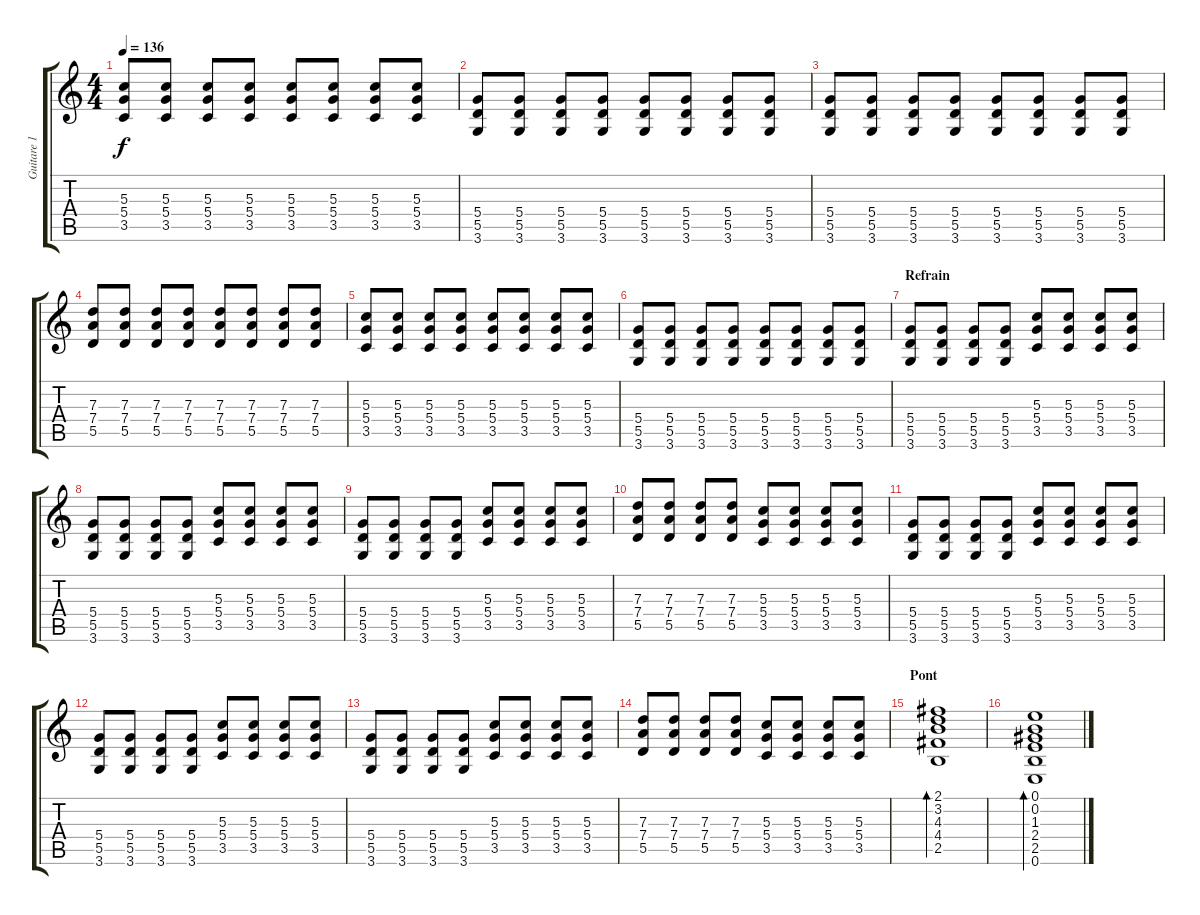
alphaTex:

\track ("Guitare 1" "Guitare 1") {instrument electricguitarmuted}
\staff {score tabs}
\tuning (E4 B3 G3 D3 A2 E2) {hide}
\ts (4 4)
\tempo 136
\clef g2
\ks c
(5.3 5.4 3.5).8{dy f} (5.3 5.4 3.5).8 (5.3 5.4 3.5).8 (5.3 5.4 3.5).8 (5.3 5.4 3.5).8 (5.3 5.4 3.5).8 (5.3 5.4 3.5).8 (5.3 5.4 3.5).8 |
(5.4 5.5 3.6).8 (5.4 5.5 3.6).8 (5.4 5.5 3.6).8 (5.4 5.5 3.6).8 (5.4 5.5 3.6).8 (5.4 5.5 3.6).8 (5.4 5.5 3.6).8 (5.4 5.5 3.6).8 |
(5.4 5.5 3.6).8 (5.4 5.5 3.6).8 (5.4 5.5 3.6).8 (5.4 5.5 3.6).8 (5.4 5.5 3.6).8 (5.4 5.5 3.6).8 (5.4 5.5 3.6).8 (5.4 5.5 3.6).8 |
(7.3 7.4 5.5).8 (7.3 7.4 5.5).8 (7.3 7.4 5.5).8 (7.3 7.4 5.5).8 (7.3 7.4 5.5).8 (7.3 7.4 5.5).8 (7.3 7.4 5.5).8 (7.3 7.4 5.5).8 |
(5.3 5.4 3.5).8 (5.3 5.4 3.5).8 (5.3 5.4 3.5).8 (5.3 5.4 3.5).8 (5.3 5.4 3.5).8 (5.3 5.4 3.5).8 (5.3 5.4 3.5).8 (5.3 5.4 3.5).8 |
(5.4 5.5 3.6).8 (5.4 5.5 3.6).8 (5.4 5.5 3.6).8 (5.4 5.5 3.6).8 (5.4 5.5 3.6).8 (5.4 5.5 3.6).8 (5.4 5.5 3.6).8 (5.4 5.5 3.6).8 |
\section ("" "Refrain")
(5.4 5.5 3.6).8{instrument overdrivenguitar} (5.4 5.5 3.6).8 (5.4 5.5 3.6).8 (5.4 5.5 3.6).8 (5.3 5.4 3.5).8 (5.3 5.4 3.5).8 (5.3 5.4 3.5).8 (5.3 5.4 3.5).8 |
(5.4 5.5 3.6).8 (5.4 5.5 3.6).8 (5.4 5.5 3.6).8 (5.4 5.5 3.6).8 (5.3 5.4 3.5).8 (5.3 5.4 3.5).8 (5.3 5.4 3.5).8 (5.3 5.4 3.5).8 |
(5.4 5.5 3.6).8 (5.4 5.5 3.6).8 (5.4 5.5 3.6).8 (5.4 5.5 3.6).8 (5.3 5.4 3.5).8 (5.3 5.4 3.5).8 (5.3 5.4 3.5).8 (5.3 5.4 3.5).8 |
(7.3 7.4 5.5).8 (7.3 7.4 5.5).8 (7.3 7.4 5.5).8 (7.3 7.4 5.5).8 (5.3 5.4 3.5).8 (5.3 5.4 3.5).8 (5.3 5.4 3.5).8 (5.3 5.4 3.5).8 |
(5.4 5.5 3.6).8{instrument overdrivenguitar} (5.4 5.5 3.6).8 (5.4 5.5 3.6).8 (5.4 5.5 3.6).8 (5.3 5.4 3.5).8 (5.3 5.4 3.5).8 (5.3 5.4 3.5).8 (5.3 5.4 3.5).8 |
(5.4 5.5 3.6).8 (5.4 5.5 3.6).8 (5.4 5.5 3.6).8 (5.4 5.5 3.6).8 (5.3 5.4 3.5).8 (5.3 5.4 3.5).8 (5.3 5.4 3.5).8 (5.3 5.4 3.5).8 |
(5.4 5.5 3.6).8 (5.4 5.5 3.6).8 (5.4 5.5 3.6).8 (5.4 5.5 3.6).8 (5.3 5.4 3.5).8 (5.3 5.4 3.5).8 (5.3 5.4 3.5).8 (5.3 5.4 3.5).8 |
(7.3 7.4 5.5).8 (7.3 7.4 5.5).8 (7.3 7.4 5.5).8 (7.3 7.4 5.5).8 (5.3 5.4 3.5).8 (5.3 5.4 3.5).8 (5.3 5.4 3.5).8 (5.3 5.4 3.5).8 |
\section ("" "Pont")
(2.1 3.2 4.3 4.4 2.5).1{bd 120 volume 7 instrument electricguitarclean} |
(0.1 0.2 1.3 2.4 2.5 0.6).1{bd 120}
